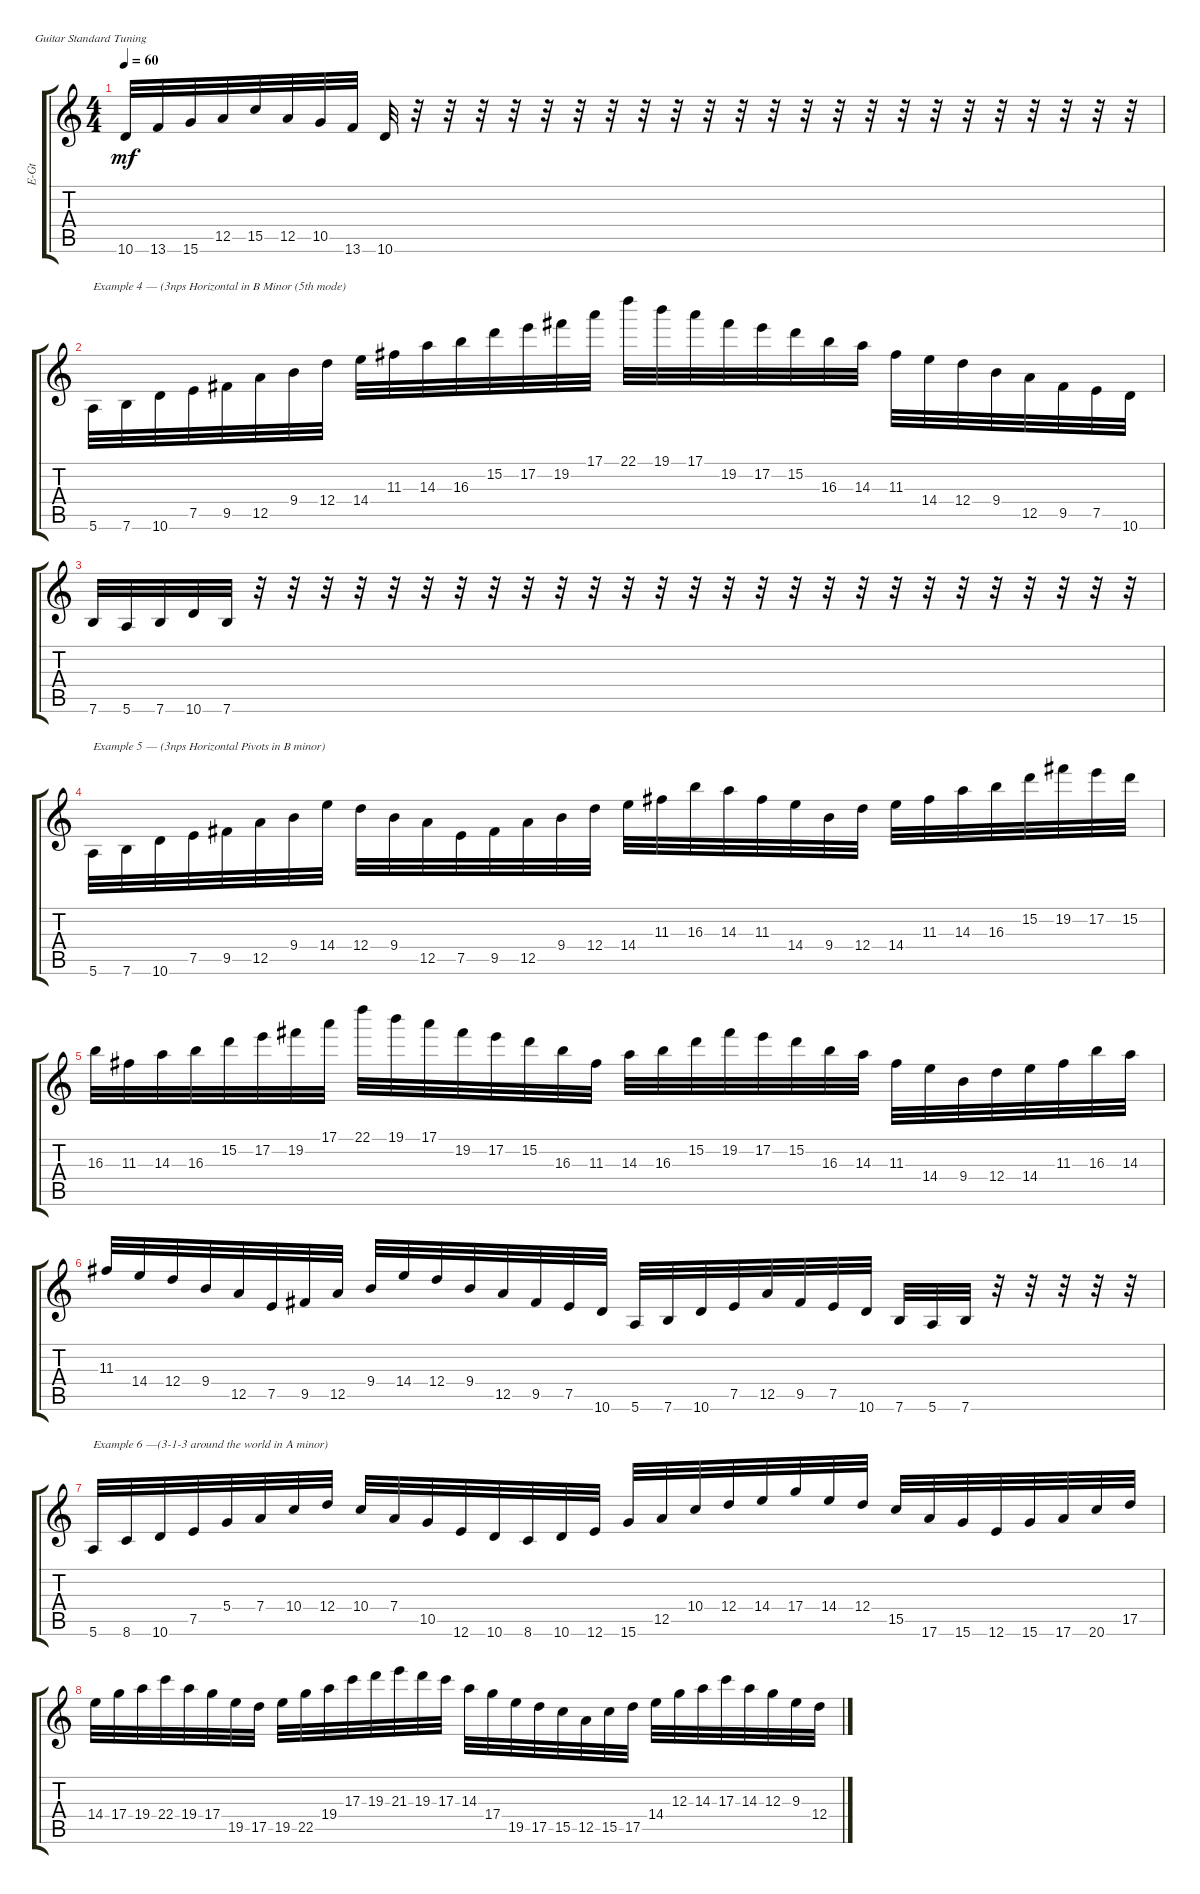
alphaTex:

\defaultSystemsLayout 4
\bracketExtendMode groupsimilarinstruments
\otherSystemsTrackNameOrientation horizontal
\track ("Electric Guitar" "E-Gt") {instrument overdrivenguitar}
\staff {score tabs}
\tuning (E4 B3 G3 D3 A2 E2)
\ts (4 4)
\tempo 60
\clef g2
\ks aminor
10.6.32{dy mf beam Up} 13.6.32{beam Up} 15.6.32{beam Up} 12.5.32{beam Up} 15.5.32{beam Up} 12.5.32{beam Up} 10.5.32{beam Up} 13.6.32{beam Up} 10.6.32{beam Up} r.32{beam Up} r.32{beam Up} r.32{beam Up} r.32{beam Up} r.32{beam Up} r.32{beam Up} r.32{beam Up} r.32{beam Up} r.32{beam Up} r.32{beam Up} r.32{beam Up} r.32{beam Up} r.32{beam Up} r.32{beam Up} r.32{beam Up} r.32{beam Up} r.32{beam Up} r.32{beam Up} r.32{beam Up} r.32{beam Up} r.32{beam Up} r.32{beam Up} r.32{beam Up} |
5.6.32{txt "Example 4 — (3nps Horizontal in B Minor (5th mode)" beam Down} 7.6.32{beam Down} 10.6.32{beam Down} 7.5.32{beam Down} 9.5{acc #}.32{beam Down} 12.5.32{beam Down} 9.4.32{beam Down} 12.4.32{beam Down} 14.4.32{beam Down} 11.3{acc #}.32{beam Down} 14.3.32{beam Down} 16.3.32{beam Down} 15.2.32{beam Down} 17.2.32{beam Down} 19.2{acc #}.32{beam Down} 17.1.32{beam Down} 22.1.32{beam Down} 19.1.32{beam Down} 17.1.32{beam Down} 19.2{acc #}.32{beam Down} 17.2.32{beam Down} 15.2.32{beam Down} 16.3.32{beam Down} 14.3.32{beam Down} 11.3{acc #}.32{beam Down} 14.4.32{beam Down} 12.4.32{beam Down} 9.4.32{beam Down} 12.5.32{beam Down} 9.5{acc #}.32{beam Down} 7.5.32{beam Down} 10.6.32{beam Down} |
7.6.32{beam Up} 5.6.32{beam Up} 7.6.32{beam Up} 10.6.32{beam Up} 7.6.32{beam Up} r.32{beam Up} r.32{beam Up} r.32{beam Up} r.32{beam Up} r.32{beam Up} r.32{beam Up} r.32{beam Up} r.32{beam Up} r.32{beam Up} r.32{beam Up} r.32{beam Up} r.32{beam Up} r.32{beam Up} r.32{beam Up} r.32{beam Up} r.32{beam Up} r.32{beam Up} r.32{beam Up} r.32{beam Up} r.32{beam Up} r.32{beam Up} r.32{beam Up} r.32{beam Up} r.32{beam Up} r.32{beam Up} r.32{beam Up} r.32{beam Up} |
5.6.32{txt "Example 5 — (3nps Horizontal Pivots in B minor)" beam Down} 7.6.32{beam Down} 10.6.32{beam Down} 7.5.32{beam Down} 9.5{acc #}.32{beam Down} 12.5.32{beam Down} 9.4.32{beam Down} 14.4.32{beam Down} 12.4.32{beam Down} 9.4.32{beam Down} 12.5.32{beam Down} 7.5.32{beam Down} 9.5{acc #}.32{beam Down} 12.5.32{beam Down} 9.4.32{beam Down} 12.4.32{beam Down} 14.4.32{beam Down} 11.3{acc #}.32{beam Down} 16.3.32{beam Down} 14.3.32{beam Down} 11.3{acc #}.32{beam Down} 14.4.32{beam Down} 9.4.32{beam Down} 12.4.32{beam Down} 14.4.32{beam Down} 11.3{acc #}.32{beam Down} 14.3.32{beam Down} 16.3.32{beam Down} 15.2.32{beam Down} 19.2{acc #}.32{beam Down} 17.2.32{beam Down} 15.2.32{beam Down} |
16.3.32{beam Down} 11.3{acc #}.32{beam Down} 14.3.32{beam Down} 16.3.32{beam Down} 15.2.32{beam Down} 17.2.32{beam Down} 19.2{acc #}.32{beam Down} 17.1.32{beam Down} 22.1.32{beam Down} 19.1.32{beam Down} 17.1.32{beam Down} 19.2{acc #}.32{beam Down} 17.2.32{beam Down} 15.2.32{beam Down} 16.3.32{beam Down} 11.3{acc #}.32{beam Down} 14.3.32{beam Down} 16.3.32{beam Down} 15.2.32{beam Down} 19.2{acc #}.32{beam Down} 17.2.32{beam Down} 15.2.32{beam Down} 16.3.32{beam Down} 14.3.32{beam Down} 11.3{acc #}.32{beam Down} 14.4.32{beam Down} 9.4.32{beam Down} 12.4.32{beam Down} 14.4.32{beam Down} 11.3{acc #}.32{beam Down} 16.3.32{beam Down} 14.3.32{beam Down} |
11.3{acc #}.32{beam Up} 14.4.32{beam Up} 12.4.32{beam Up} 9.4.32{beam Up} 12.5.32{beam Up} 7.5.32{beam Up} 9.5{acc #}.32{beam Up} 12.5.32{beam Up} 9.4.32{beam Up} 14.4.32{beam Up} 12.4.32{beam Up} 9.4.32{beam Up} 12.5.32{beam Up} 9.5{acc #}.32{beam Up} 7.5.32{beam Up} 10.6.32{beam Up} 5.6.32{beam Up} 7.6.32{beam Up} 10.6.32{beam Up} 7.5.32{beam Up} 12.5.32{beam Up} 9.5{acc #}.32{beam Up} 7.5.32{beam Up} 10.6.32{beam Up} 7.6.32{beam Up} 5.6.32{beam Up} 7.6.32{beam Up} r.32{beam Up} r.32{beam Up} r.32{beam Up} r.32{beam Up} r.32{beam Up} |
5.6.32{txt "Example 6 —(3-1-3 around the world in A minor)" beam Up} 8.6.32{beam Up} 10.6.32{beam Up} 7.5.32{beam Up} 5.4.32{beam Up} 7.4.32{beam Up} 10.4.32{beam Up} 12.4.32{beam Up} 10.4.32{beam Up} 7.4.32{beam Up} 10.5.32{beam Up} 12.6.32{beam Up} 10.6.32{beam Up} 8.6.32{beam Up} 10.6.32{beam Up} 12.6.32{beam Up} 15.6.32{beam Up} 12.5.32{beam Up} 10.4.32{beam Up} 12.4.32{beam Up} 14.4.32{beam Up} 17.4.32{beam Up} 14.4.32{beam Up} 12.4.32{beam Up} 15.5.32{beam Up} 17.6.32{beam Up} 15.6.32{beam Up} 12.6.32{beam Up} 15.6.32{beam Up} 17.6.32{beam Up} 20.6.32{beam Up} 17.5.32{beam Up} |
14.4.32{beam Down} 17.4.32{beam Down} 19.4.32{beam Down} 22.4.32{beam Down} 19.4.32{beam Down} 17.4.32{beam Down} 19.5.32{beam Down} 17.5.32{beam Down} 19.5.32{beam Down} 22.5.32{beam Down} 19.4.32{beam Down} 17.3.32{beam Down} 19.3.32{beam Down} 21.3.32{beam Down} 19.3.32{beam Down} 17.3.32{beam Down} 14.3.32{beam Down} 17.4.32{beam Down} 19.5.32{beam Down} 17.5.32{beam Down} 15.5.32{beam Down} 12.5.32{beam Down} 15.5.32{beam Down} 17.5.32{beam Down} 14.4.32{beam Down} 12.3.32{beam Down} 14.3.32{beam Down} 17.3.32{beam Down} 14.3.32{beam Down} 12.3.32{beam Down} 9.3.32{beam Down} 12.4.32{beam Down}
